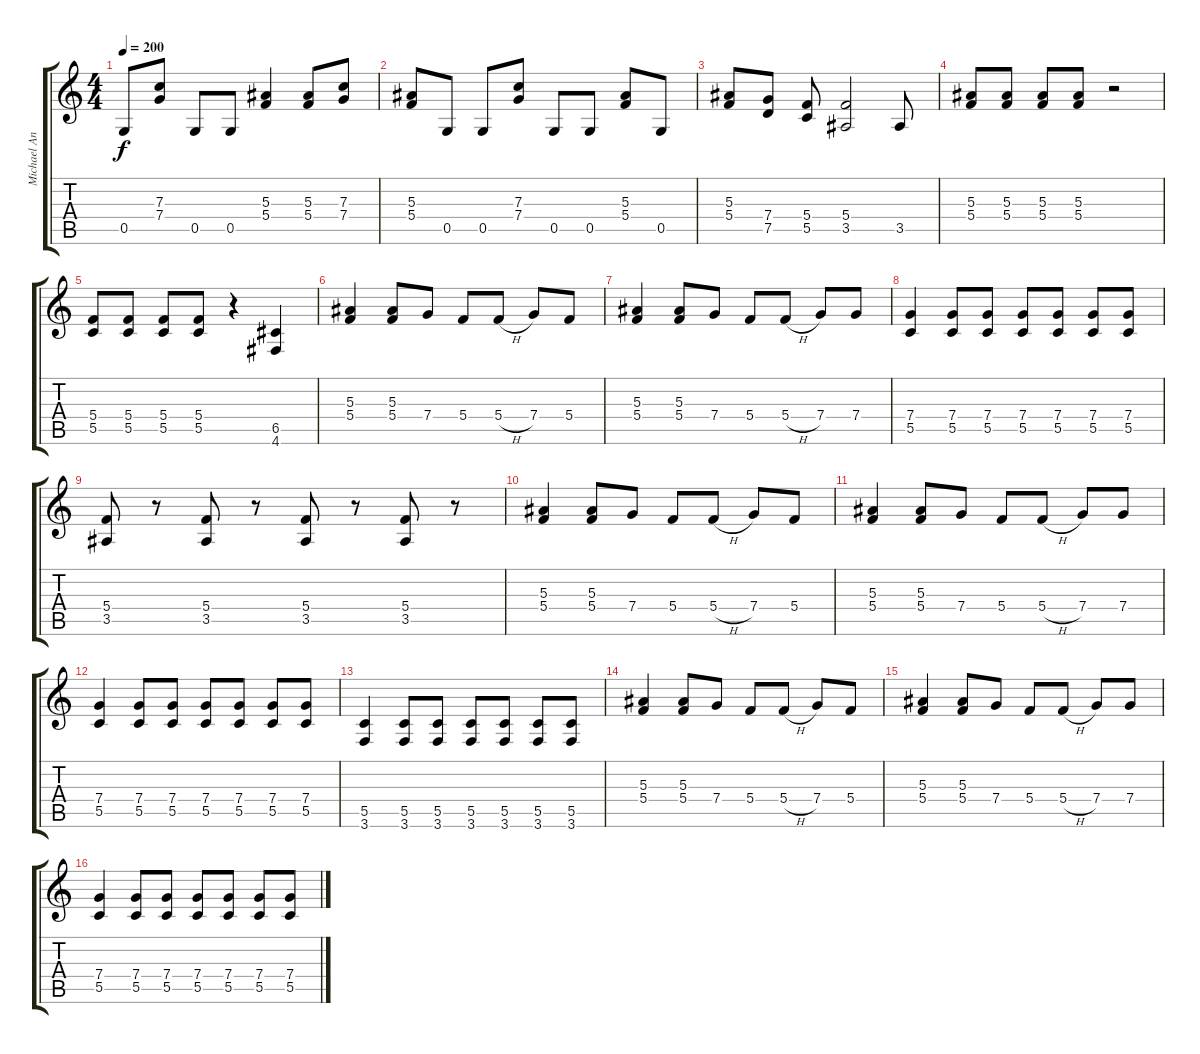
\track ("Michael Angelo" "Michael An") {instrument distortionguitar}
\staff {score tabs}
\tuning (D4 A3 F3 C3 G2 D2) {hide}
\ts (4 4)
\tempo 200
\clef g2
\ks c
0.5.8{dy f} (7.3 7.4).8 0.5.8 0.5.8 (5.3 5.4).4 (5.3 5.4).8 (7.3 7.4).8 |
(5.3 5.4).8 0.5.8 0.5.8 (7.3 7.4).8 0.5.8 0.5.8 (5.3 5.4).8 0.5.8 |
(5.3 5.4).8 (7.4 7.5).8 (5.4 5.5).8 (5.4 3.5).2 3.5.8 |
(5.3 5.4).8 (5.3 5.4).8 (5.3 5.4).8 (5.3 5.4).8 r.2 |
(5.4 5.5).8 (5.4 5.5).8 (5.4 5.5).8 (5.4 5.5).8 r.4 (6.5 4.6).4 |
(5.3 5.4).4 (5.3 5.4).8 7.4.8 5.4.8 5.4{h}.8 7.4.8 5.4.8 |
(5.3 5.4).4 (5.3 5.4).8 7.4.8 5.4.8 5.4{h}.8 7.4.8 7.4.8 |
(7.4 5.5).4 (7.4 5.5).8 (7.4 5.5).8 (7.4 5.5).8 (7.4 5.5).8 (7.4 5.5).8 (7.4 5.5).8 |
(5.4 3.5).8 r.8 (5.4 3.5).8 r.8 (5.4 3.5).8 r.8 (5.4 3.5).8 r.8 |
(5.3 5.4).4 (5.3 5.4).8 7.4.8 5.4.8 5.4{h}.8 7.4.8 5.4.8 |
(5.3 5.4).4 (5.3 5.4).8 7.4.8 5.4.8 5.4{h}.8 7.4.8 7.4.8 |
(7.4 5.5).4 (7.4 5.5).8 (7.4 5.5).8 (7.4 5.5).8 (7.4 5.5).8 (7.4 5.5).8 (7.4 5.5).8 |
(5.5 3.6).4 (5.5 3.6).8 (5.5 3.6).8 (5.5 3.6).8 (5.5 3.6).8 (5.5 3.6).8 (5.5 3.6).8 |
(5.3 5.4).4 (5.3 5.4).8 7.4.8 5.4.8 5.4{h}.8 7.4.8 5.4.8 |
(5.3 5.4).4 (5.3 5.4).8 7.4.8 5.4.8 5.4{h}.8 7.4.8 7.4.8 |
(7.4 5.5).4 (7.4 5.5).8 (7.4 5.5).8 (7.4 5.5).8 (7.4 5.5).8 (7.4 5.5).8 (7.4 5.5).8
